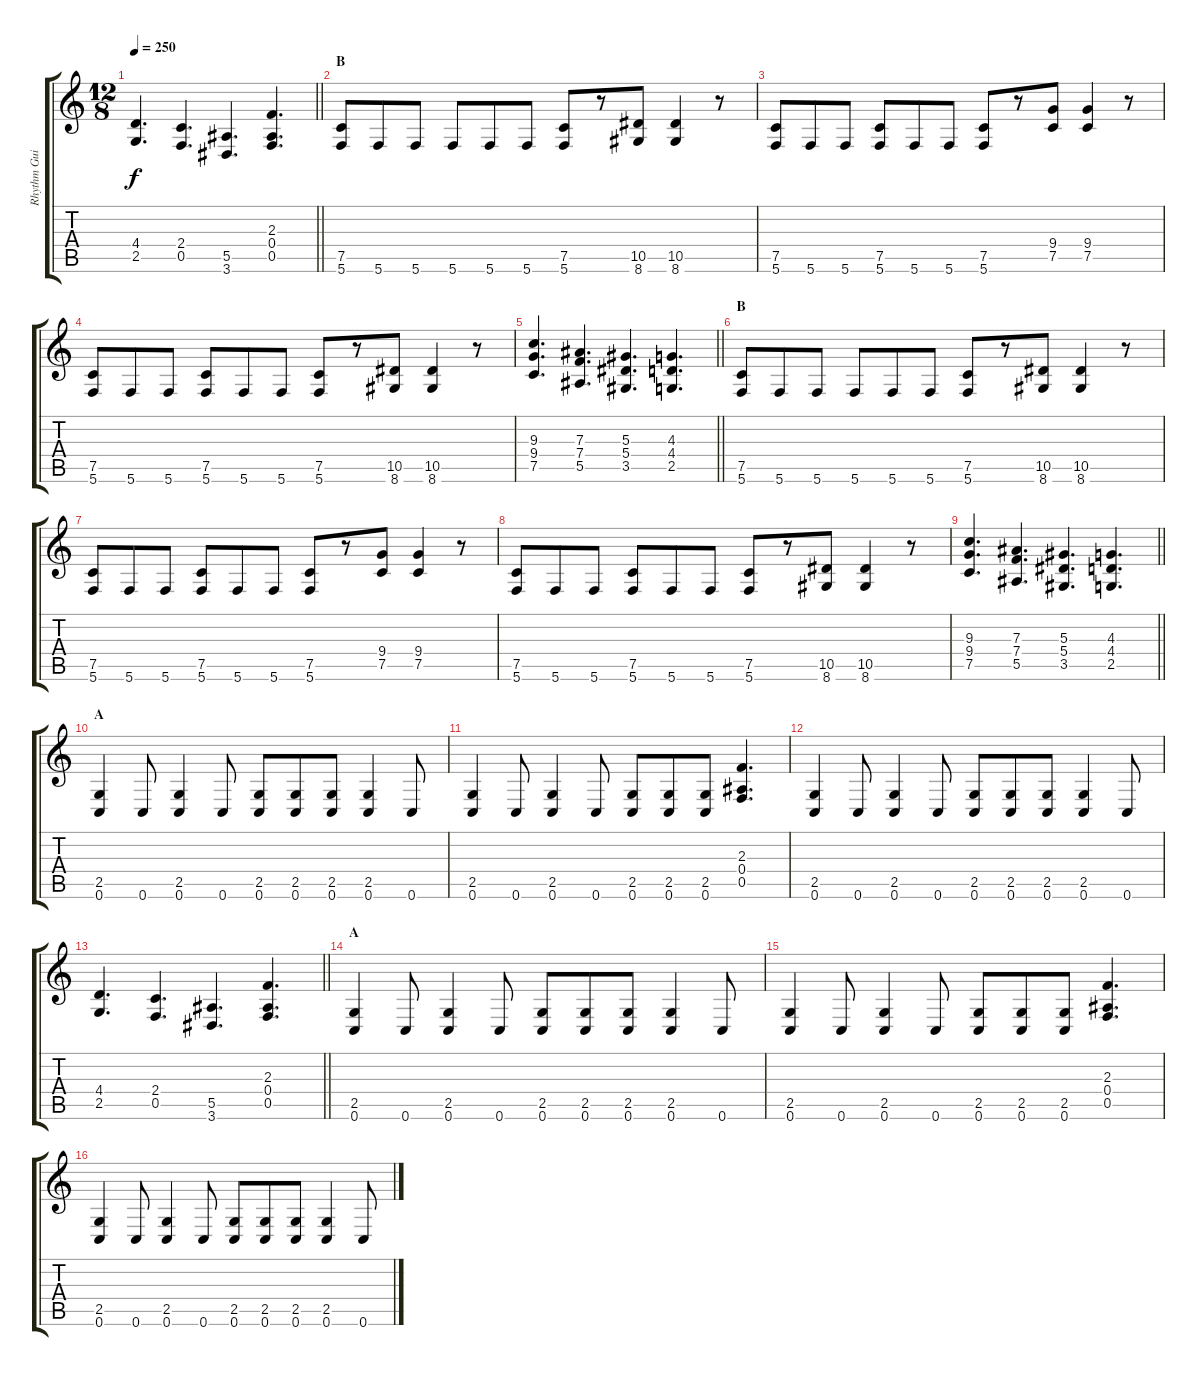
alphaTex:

\track ("Rhythm Guitar" "Rhythm Gui") {instrument distortionguitar}
\staff {score tabs}
\tuning (C4 G3 Eb3 Bb2 F2 C2) {hide}
\ts (12 8)
\tempo 250
\clef g2
\barLineRight lightlight
\ks c
(4.4 2.5).4{d dy f} (2.4 0.5).4{d} (5.5 3.6).4{d} (2.3 0.4 0.5).4{d} |
\section ("" "B")
(7.5 5.6).8 5.6.8 5.6.8 5.6.8 5.6.8 5.6.8 (7.5 5.6).8 r.8 (10.5 8.6).8 (10.5 8.6).4 r.8 |
(7.5 5.6).8 5.6.8 5.6.8 (7.5 5.6).8 5.6.8 5.6.8 (7.5 5.6).8 r.8 (9.4 7.5).8 (9.4 7.5).4 r.8 |
(7.5 5.6).8 5.6.8 5.6.8 (7.5 5.6).8 5.6.8 5.6.8 (7.5 5.6).8 r.8 (10.5 8.6).8 (10.5 8.6).4 r.8 |
\barLineRight lightlight
(9.3 9.4 7.5).4{d} (7.3 7.4 5.5).4{d} (5.3 5.4 3.5).4{d} (4.3 4.4 2.5).4{d} |
\section ("" "B")
(7.5 5.6).8 5.6.8 5.6.8 5.6.8 5.6.8 5.6.8 (7.5 5.6).8 r.8 (10.5 8.6).8 (10.5 8.6).4 r.8 |
(7.5 5.6).8 5.6.8 5.6.8 (7.5 5.6).8 5.6.8 5.6.8 (7.5 5.6).8 r.8 (9.4 7.5).8 (9.4 7.5).4 r.8 |
(7.5 5.6).8 5.6.8 5.6.8 (7.5 5.6).8 5.6.8 5.6.8 (7.5 5.6).8 r.8 (10.5 8.6).8 (10.5 8.6).4 r.8 |
\barLineRight lightlight
(9.3 9.4 7.5).4{d} (7.3 7.4 5.5).4{d} (5.3 5.4 3.5).4{d} (4.3 4.4 2.5).4{d} |
\section ("" "A")
(2.5 0.6).4 0.6.8 (2.5 0.6).4 0.6.8 (2.5 0.6).8 (2.5 0.6).8 (2.5 0.6).8 (2.5 0.6).4 0.6.8 |
(2.5 0.6).4 0.6.8 (2.5 0.6).4 0.6.8 (2.5 0.6).8 (2.5 0.6).8 (2.5 0.6).8 (2.3 0.4 0.5).4{d} |
(2.5 0.6).4 0.6.8 (2.5 0.6).4 0.6.8 (2.5 0.6).8 (2.5 0.6).8 (2.5 0.6).8 (2.5 0.6).4 0.6.8 |
\barLineRight lightlight
(4.4 2.5).4{d} (2.4 0.5).4{d} (5.5 3.6).4{d} (2.3 0.4 0.5).4{d} |
\section ("" "A")
(2.5 0.6).4 0.6.8 (2.5 0.6).4 0.6.8 (2.5 0.6).8 (2.5 0.6).8 (2.5 0.6).8 (2.5 0.6).4 0.6.8 |
(2.5 0.6).4 0.6.8 (2.5 0.6).4 0.6.8 (2.5 0.6).8 (2.5 0.6).8 (2.5 0.6).8 (2.3 0.4 0.5).4{d} |
(2.5 0.6).4 0.6.8 (2.5 0.6).4 0.6.8 (2.5 0.6).8 (2.5 0.6).8 (2.5 0.6).8 (2.5 0.6).4 0.6.8
